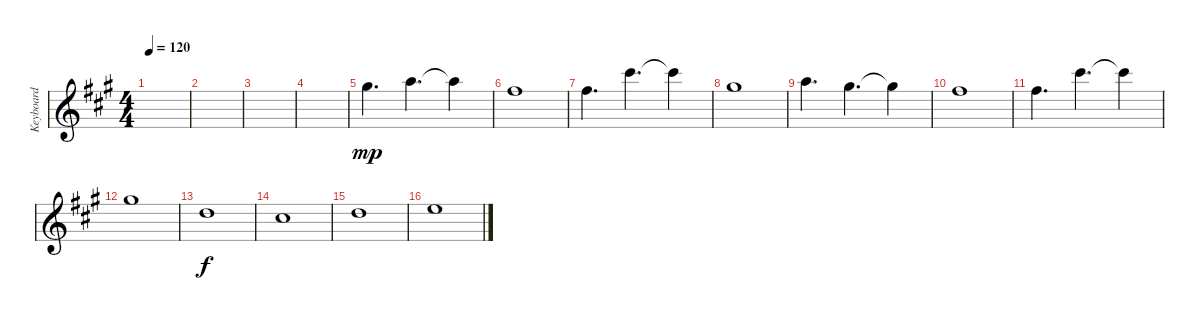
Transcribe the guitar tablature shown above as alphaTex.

\track ("Keyboard" "Keyboard") {instrument pad2warm}
\staff {score}
\tuning (Db4 Ab3 E3 B2 Gb2 Db2) {hide}
\ts (4 4)
\tempo 120
\clef g2
\ks a
|
|
|
|
19.1.4{d dy mp} 20.1.4{d} 20.1{t}.4 |
17.1.1 |
17.1.4{d} 24.1.4{d} 24.1{t}.4 |
19.1.1 |
20.1.4{d} 19.1.4{d} 19.1{t}.4 |
17.1.1 |
17.1.4{d} 24.1.4{d} 24.1{t}.4 |
19.1.1 |
13.1.1{dy f} |
12.1.1 |
13.1.1 |
15.1.1
